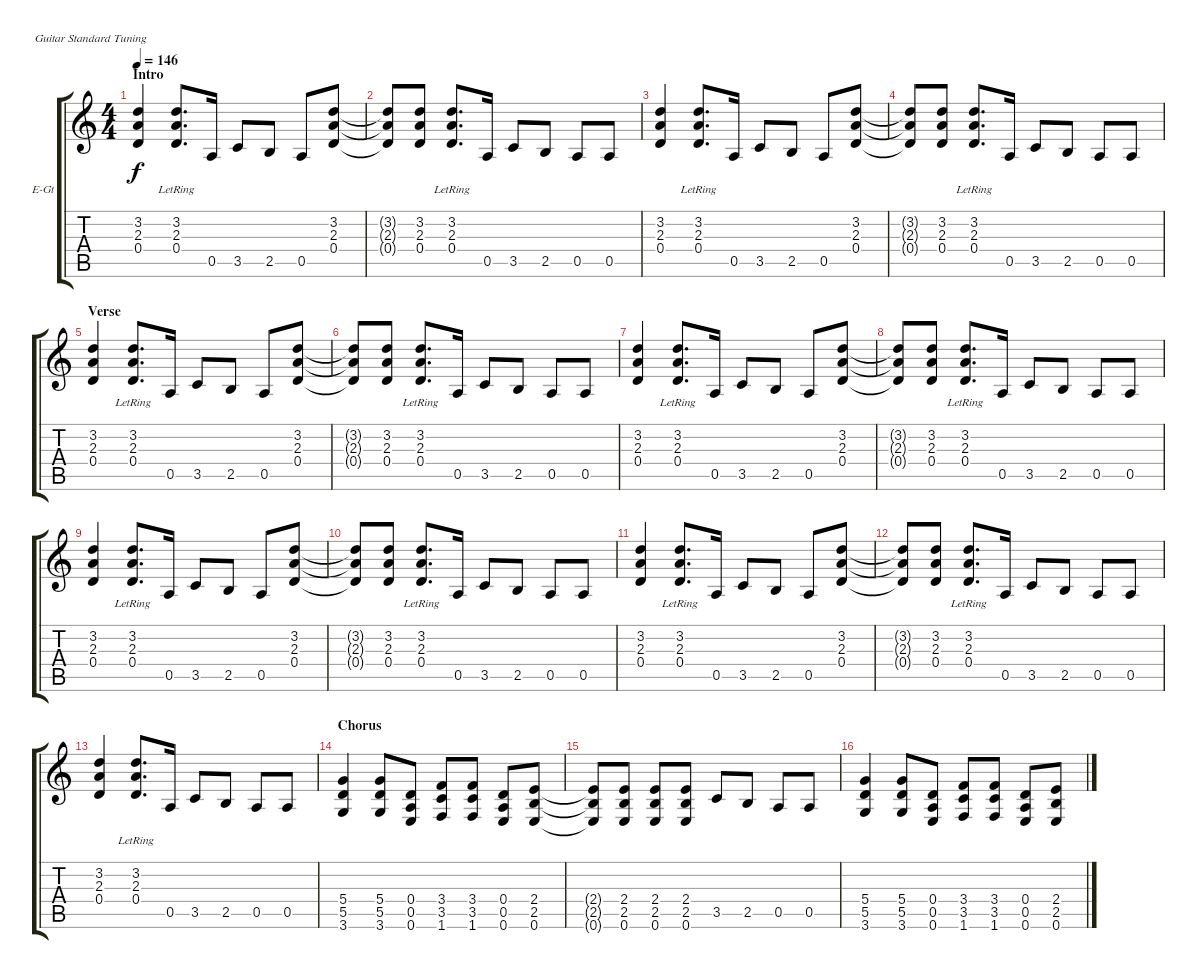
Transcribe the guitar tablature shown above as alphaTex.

\bracketExtendMode groupsimilarinstruments
\firstSystemTrackNameOrientation horizontal
\otherSystemsTrackNameOrientation horizontal
\track ("Kurt Cobain - Guitar" "E-Gt") {instrument overdrivenguitar}
\staff {score tabs}
\tuning (E4 B3 G3 D3 A2 E2)
\ts (4 4)
\section ("" "Intro")
\tempo 146
\clef g2
\ks c
(3.2 2.3 0.4).4{dy f instrument overdrivenguitar} (3.2{lr} 2.3{lr} 0.4{lr}).8{d} 0.5.16 3.5.8 2.5.8 0.5.8 (3.2 2.3 0.4).8 |
(3.2{t} 2.3{t} 0.4{t}).8 (3.2 2.3 0.4).8 (3.2{lr} 2.3{lr} 0.4{lr}).8{d} 0.5.16 3.5.8 2.5.8 0.5.8 0.5.8 |
(3.2 2.3 0.4).4 (3.2{lr} 2.3{lr} 0.4{lr}).8{d} 0.5.16 3.5.8 2.5.8 0.5.8 (3.2 2.3 0.4).8 |
(3.2{t} 2.3{t} 0.4{t}).8 (3.2 2.3 0.4).8 (3.2{lr} 2.3{lr} 0.4{lr}).8{d} 0.5.16 3.5.8 2.5.8 0.5.8 0.5.8 |
\section ("" "Verse")
(3.2 2.3 0.4).4 (3.2{lr} 2.3{lr} 0.4{lr}).8{d} 0.5.16 3.5.8 2.5.8 0.5.8 (3.2 2.3 0.4).8 |
(3.2{t} 2.3{t} 0.4{t}).8 (3.2 2.3 0.4).8 (3.2{lr} 2.3{lr} 0.4{lr}).8{d} 0.5.16 3.5.8 2.5.8 0.5.8 0.5.8 |
(3.2 2.3 0.4).4 (3.2{lr} 2.3{lr} 0.4{lr}).8{d} 0.5.16 3.5.8 2.5.8 0.5.8 (3.2 2.3 0.4).8 |
(3.2{t} 2.3{t} 0.4{t}).8 (3.2 2.3 0.4).8 (3.2{lr} 2.3{lr} 0.4{lr}).8{d} 0.5.16 3.5.8 2.5.8 0.5.8 0.5.8 |
(3.2 2.3 0.4).4 (3.2{lr} 2.3{lr} 0.4{lr}).8{d} 0.5.16 3.5.8 2.5.8 0.5.8 (3.2 2.3 0.4).8 |
(3.2{t} 2.3{t} 0.4{t}).8 (3.2 2.3 0.4).8 (3.2{lr} 2.3{lr} 0.4{lr}).8{d} 0.5.16 3.5.8 2.5.8 0.5.8 0.5.8 |
(3.2 2.3 0.4).4 (3.2{lr} 2.3{lr} 0.4{lr}).8{d} 0.5.16 3.5.8 2.5.8 0.5.8 (3.2 2.3 0.4).8 |
(3.2{t} 2.3{t} 0.4{t}).8 (3.2 2.3 0.4).8 (3.2{lr} 2.3{lr} 0.4{lr}).8{d} 0.5.16 3.5.8 2.5.8 0.5.8 0.5.8 |
(3.2 2.3 0.4).4 (3.2{lr} 2.3{lr} 0.4{lr}).8{d} 0.5.16 3.5.8 2.5.8 0.5.8 0.5.8 |
\section ("" "Chorus")
(5.4 5.5 3.6).4 (5.4 5.5 3.6).8 (0.6 0.5 0.4).8 (3.4 3.5 1.6).8 (3.4 3.5 1.6).8 (0.4 0.5 0.6).8 (2.4 2.5 0.6).8 |
(2.4{t} 2.5{t} 0.6{t}).8 (2.4 2.5 0.6).8 (2.4 2.5 0.6).8 (2.4 2.5 0.6).8 3.5.8 2.5.8 0.5.8 0.5.8 |
(5.4 5.5 3.6).4 (5.4 5.5 3.6).8 (0.6 0.5 0.4).8 (3.4 3.5 1.6).8 (3.4 3.5 1.6).8 (0.4 0.5 0.6).8 (2.4 2.5 0.6).8
